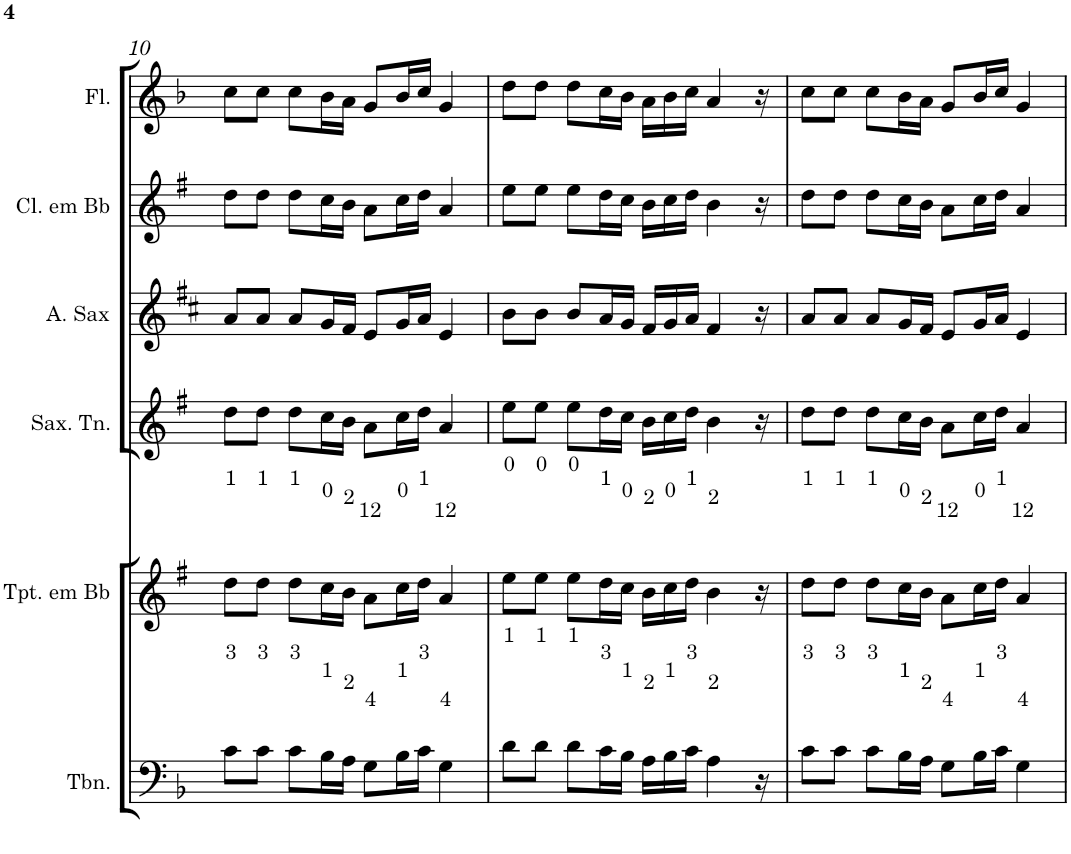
**kern	**kern	**kern	**kern	**kern	**kern
*part6	*part5	*part4	*part3	*part2	*part1
*staff6	*staff5	*staff4	*staff3	*staff2	*staff1
*I"Trombone	*I"Trompete em Bb	*I"Saxofone Tenor	*I"Alto Saxophone	*I"Clarinete em Bb	*I"Flauta
*I'Tbn.	*I'Tpt. em Bb	*I'Sax. Tn.	*I'A. Sax	*I'Cl. em Bb	*I'Fl.
!!LO:PB:g=z
*clefF4	*clefG2	*clefG2	*clefG2	*clefG2	*clefG2
*	*Trd1c2	*Trd8c14	*Trd5c9	*Trd1c2	*
*k[b-]	*k[f#]	*k[f#]	*k[f#c#]	*k[f#]	*k[b-]
*M4/4	*M4/4	*M4/4	*M4/4	*M4/4	*M4/4
=10	=10	=10	=10	=10	=10
8c\L	8dd\L	8dd\L	8a/L	8dd\L	8cc\L
8c\J	8dd\J	8dd\J	8a/J	8dd\J	8cc\J
8c\L	8dd\L	8dd\L	8a/L	8dd\L	8cc\L
16B-\L	16cc\L	16cc\L	16g/L	16cc\L	16b-\L
16A\JJ	16b\JJ	16b\JJ	16f#/JJ	16b\JJ	16a\JJ
8G\L	8a\L	8a\L	8e/L	8a\L	8g/L
16B-\L	16cc\L	16cc\L	16g/L	16cc\L	16b-/L
16c\JJ	16dd\JJ	16dd\JJ	16a/JJ	16dd\JJ	16cc/JJ
4G\	4a/	4a/	4e/	4a/	4g/
=11	=11	=11	=11	=11	=11
8d\L	8ee\L	8ee\L	8b\L	8ee\L	8dd\L
8d\J	8ee\J	8ee\J	8b\J	8ee\J	8dd\J
8d\L	8ee\L	8ee\L	8b/L	8ee\L	8dd\L
16c\L	16dd\L	16dd\L	16a/L	16dd\L	16cc\L
16B-\JJ	16cc\JJ	16cc\JJ	16g/JJ	16cc\JJ	16b-\JJ
16A\LL	16b\LL	16b\LL	16f#/LL	16b\LL	16a\LL
16B-\	16cc\	16cc\	16g/	16cc\	16b-\
16c\JJ	16dd\JJ	16dd\JJ	16a/JJ	16dd\JJ	16cc\JJ
4A\	4b\	4b\	4f#/	4b\	4a/
16r	16r	16r	16r	16r	16r
=12	=12	=12	=12	=12	=12
8c\L	8dd\L	8dd\L	8a/L	8dd\L	8cc\L
8c\J	8dd\J	8dd\J	8a/J	8dd\J	8cc\J
8c\L	8dd\L	8dd\L	8a/L	8dd\L	8cc\L
16B-\L	16cc\L	16cc\L	16g/L	16cc\L	16b-\L
16A\JJ	16b\JJ	16b\JJ	16f#/JJ	16b\JJ	16a\JJ
8G\L	8a\L	8a\L	8e/L	8a\L	8g/L
16B-\L	16cc\L	16cc\L	16g/L	16cc\L	16b-/L
16c\JJ	16dd\JJ	16dd\JJ	16a/JJ	16dd\JJ	16cc/JJ
4G\	4a/	4a/	4e/	4a/	4g/
=	=	=	=	=	=
*-	*-	*-	*-	*-	*-
